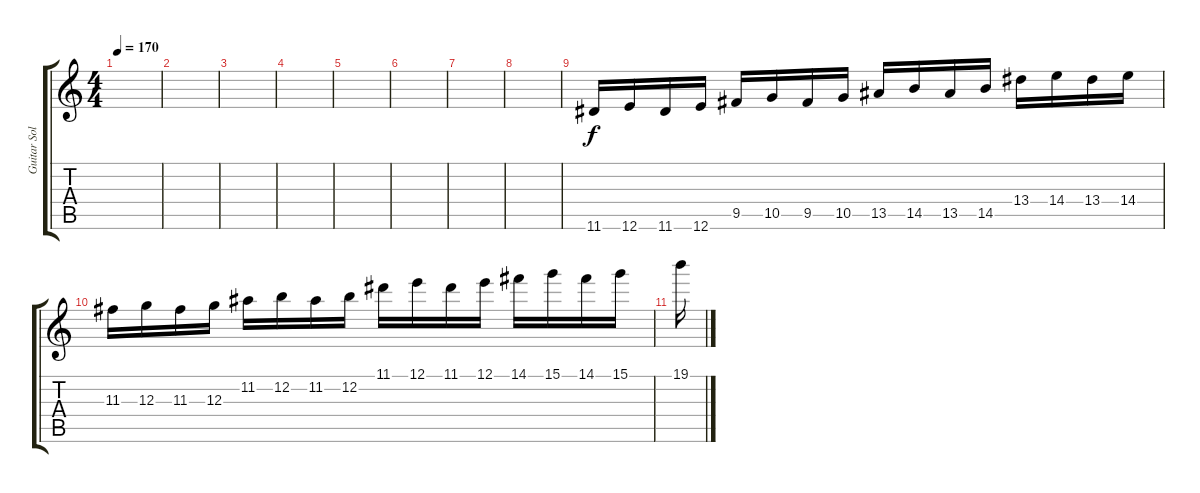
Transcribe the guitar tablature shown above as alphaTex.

\track ("Guitar Solo 1" "Guitar Sol") {instrument overdrivenguitar}
\staff {score tabs}
\tuning (E4 B3 G3 D3 A2 E2) {hide}
\ts (4 4)
\tempo 170
\clef g2
\ks c
|
|
|
|
|
|
|
|
11.6.16 12.6.16 11.6.16 12.6.16 9.5.16 10.5.16 9.5.16 10.5.16 13.5.16 14.5.16 13.5.16 14.5.16 13.4.16 14.4.16 13.4.16 14.4.16 |
11.3.16 12.3.16 11.3.16 12.3.16 11.2.16 12.2.16 11.2.16 12.2.16 11.1.16 12.1.16 11.1.16 12.1.16 14.1.16 15.1.16 14.1.16 15.1.16 |
19.1.16
